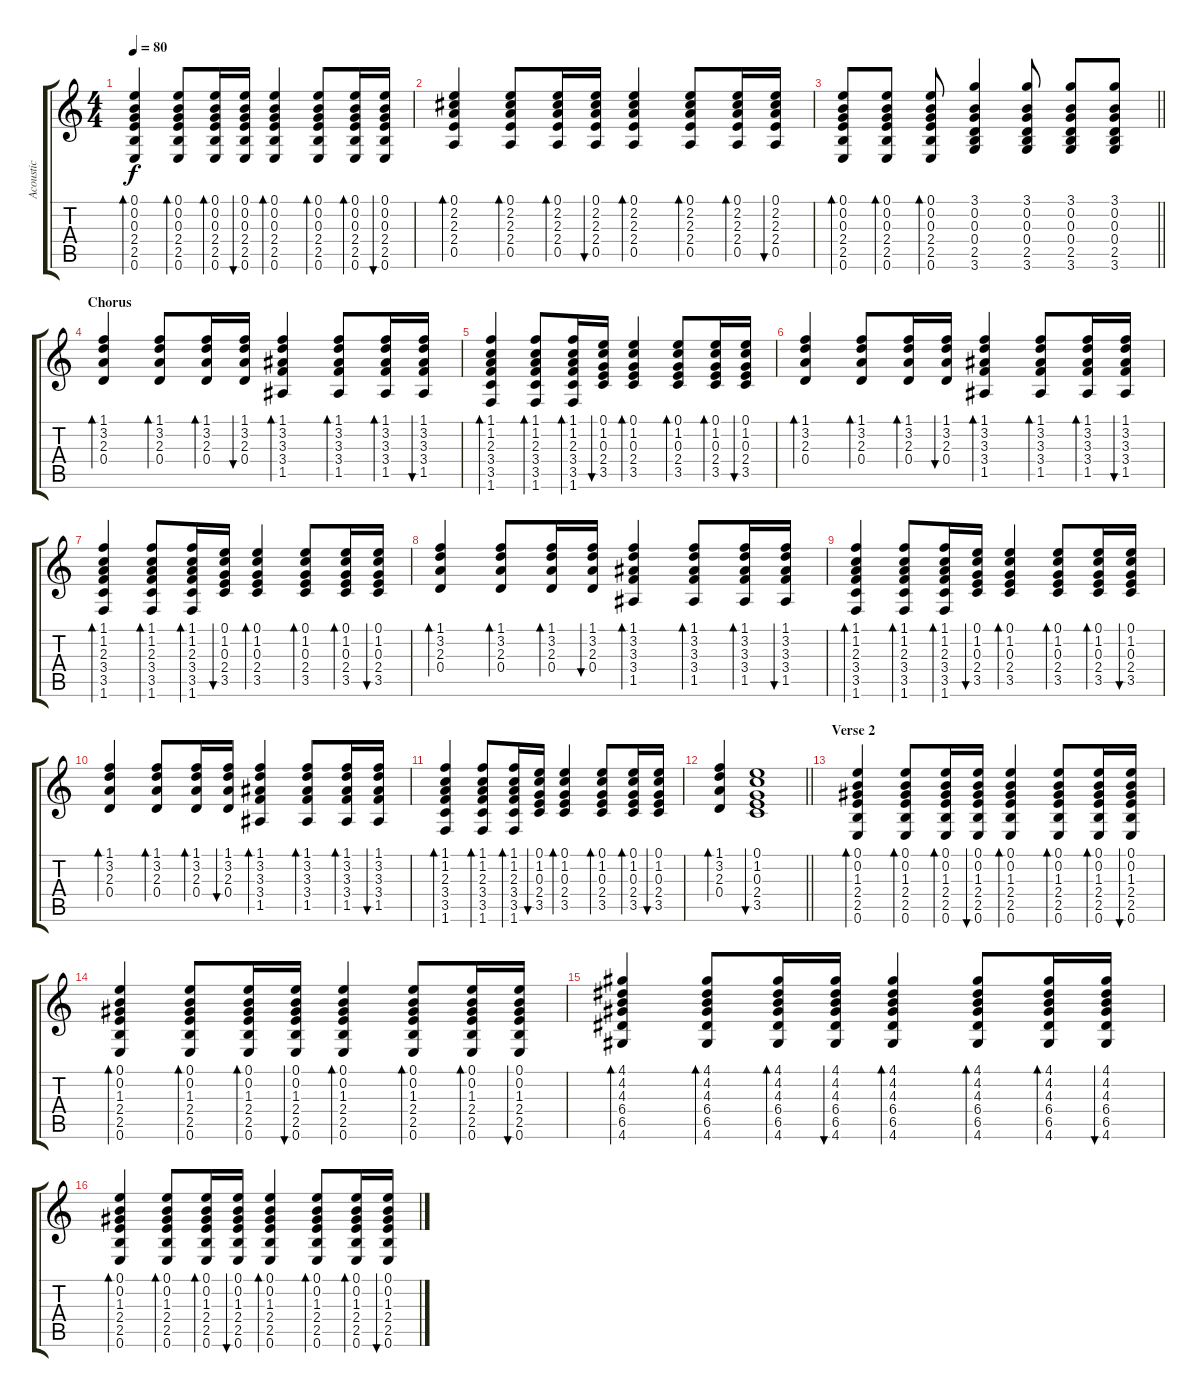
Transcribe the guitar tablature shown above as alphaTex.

\track ("Acoustic" "Acoustic") {instrument acousticguitarsteel}
\staff {score tabs}
\tuning (E4 B3 G3 D3 A2 E2) {hide}
\ts (4 4)
\tempo 80
\clef g2
\ks c
(0.1 0.2 0.3 2.4 2.5 0.6).4{bd 60 dy f instrument acousticguitarsteel} (0.1 0.2 0.3 2.4 2.5 0.6).8{bd 60} (0.1 0.2 0.3 2.4 2.5 0.6).16{bd 60} (0.1 0.2 0.3 2.4 2.5 0.6).16{bu 60} (0.1 0.2 0.3 2.4 2.5 0.6).4{bd 60 instrument acousticguitarsteel} (0.1 0.2 0.3 2.4 2.5 0.6).8{bd 60 instrument acousticguitarsteel} (0.1 0.2 0.3 2.4 2.5 0.6).16{bd 60 instrument acousticguitarsteel} (0.1 0.2 0.3 2.4 2.5 0.6).16{bu 60 instrument acousticguitarsteel} |
(0.1 2.2 2.3 2.4 0.5).4{bd 60} (0.1 2.2 2.3 2.4 0.5).8{bd 60} (0.1 2.2 2.3 2.4 0.5).16{bd 60} (0.1 2.2 2.3 2.4 0.5).16{bu 60} (0.1 2.2 2.3 2.4 0.5).4{bd 60} (0.1 2.2 2.3 2.4 0.5).8{bd 60} (0.1 2.2 2.3 2.4 0.5).16{bd 60} (0.1 2.2 2.3 2.4 0.5).16{bu 60} |
\barLineRight lightlight
(0.1 0.2 0.3 2.4 2.5 0.6).8{bd 60 instrument acousticguitarsteel} (0.1 0.2 0.3 2.4 2.5 0.6).8{bd 60} (0.1 0.2 0.3 2.4 2.5 0.6).8{bd 60} (3.1 0.2 0.3 0.4 2.5 3.6).4 (3.1 0.2 0.3 0.4 2.5 3.6).8 (3.1 0.2 0.3 0.4 2.5 3.6).8 (3.1 0.2 0.3 0.4 2.5 3.6).8 |
\section ("" "Chorus")
(1.1 3.2 2.3 0.4).4{bd 60 instrument acousticguitarsteel} (1.1 3.2 2.3 0.4).8{bd 60} (1.1 3.2 2.3 0.4).16{bd 60} (1.1 3.2 2.3 0.4).16{bu 60} (1.1 3.2 3.3 3.4 1.5).4{bd 60 instrument acousticguitarsteel} (1.1 3.2 3.3 3.4 1.5).8{bd 60 instrument acousticguitarsteel} (1.1 3.2 3.3 3.4 1.5).16{bd 60 instrument acousticguitarsteel} (1.1 3.2 3.3 3.4 1.5).16{bu 60 instrument acousticguitarsteel} |
(1.1 1.2 2.3 3.4 3.5 1.6).4{bd 60 instrument acousticguitarsteel} (1.1 1.2 2.3 3.4 3.5 1.6).8{bd 60} (1.1 1.2 2.3 3.4 3.5 1.6).16{bd 60} (0.1 1.2 0.3 2.4 3.5).16{bu 60} (0.1 1.2 0.3 2.4 3.5).4{bd 60 instrument acousticguitarsteel} (0.1 1.2 0.3 2.4 3.5).8{bd 60} (0.1 1.2 0.3 2.4 3.5).16{bd 60} (0.1 1.2 0.3 2.4 3.5).16{bu 60} |
(1.1 3.2 2.3 0.4).4{bd 60 instrument acousticguitarsteel} (1.1 3.2 2.3 0.4).8{bd 60} (1.1 3.2 2.3 0.4).16{bd 60} (1.1 3.2 2.3 0.4).16{bu 60} (1.1 3.2 3.3 3.4 1.5).4{bd 60 instrument acousticguitarsteel} (1.1 3.2 3.3 3.4 1.5).8{bd 60 instrument acousticguitarsteel} (1.1 3.2 3.3 3.4 1.5).16{bd 60 instrument acousticguitarsteel} (1.1 3.2 3.3 3.4 1.5).16{bu 60 instrument acousticguitarsteel} |
(1.1 1.2 2.3 3.4 3.5 1.6).4{bd 60 instrument acousticguitarsteel} (1.1 1.2 2.3 3.4 3.5 1.6).8{bd 60} (1.1 1.2 2.3 3.4 3.5 1.6).16{bd 60} (0.1 1.2 0.3 2.4 3.5).16{bu 60} (0.1 1.2 0.3 2.4 3.5).4{bd 60 instrument acousticguitarsteel} (0.1 1.2 0.3 2.4 3.5).8{bd 60} (0.1 1.2 0.3 2.4 3.5).16{bd 60} (0.1 1.2 0.3 2.4 3.5).16{bu 60} |
(1.1 3.2 2.3 0.4).4{bd 60 instrument acousticguitarsteel} (1.1 3.2 2.3 0.4).8{bd 60} (1.1 3.2 2.3 0.4).16{bd 60} (1.1 3.2 2.3 0.4).16{bu 60} (1.1 3.2 3.3 3.4 1.5).4{bd 60 instrument acousticguitarsteel} (1.1 3.2 3.3 3.4 1.5).8{bd 60 instrument acousticguitarsteel} (1.1 3.2 3.3 3.4 1.5).16{bd 60 instrument acousticguitarsteel} (1.1 3.2 3.3 3.4 1.5).16{bu 60 instrument acousticguitarsteel} |
(1.1 1.2 2.3 3.4 3.5 1.6).4{bd 60 instrument acousticguitarsteel} (1.1 1.2 2.3 3.4 3.5 1.6).8{bd 60} (1.1 1.2 2.3 3.4 3.5 1.6).16{bd 60} (0.1 1.2 0.3 2.4 3.5).16{bu 60} (0.1 1.2 0.3 2.4 3.5).4{bd 60 instrument acousticguitarsteel} (0.1 1.2 0.3 2.4 3.5).8{bd 60} (0.1 1.2 0.3 2.4 3.5).16{bd 60} (0.1 1.2 0.3 2.4 3.5).16{bu 60} |
(1.1 3.2 2.3 0.4).4{bd 60 instrument acousticguitarsteel} (1.1 3.2 2.3 0.4).8{bd 60} (1.1 3.2 2.3 0.4).16{bd 60} (1.1 3.2 2.3 0.4).16{bu 60} (1.1 3.2 3.3 3.4 1.5).4{bd 60 instrument acousticguitarsteel} (1.1 3.2 3.3 3.4 1.5).8{bd 60 instrument acousticguitarsteel} (1.1 3.2 3.3 3.4 1.5).16{bd 60 instrument acousticguitarsteel} (1.1 3.2 3.3 3.4 1.5).16{bu 60 instrument acousticguitarsteel} |
(1.1 1.2 2.3 3.4 3.5 1.6).4{bd 60 instrument acousticguitarsteel} (1.1 1.2 2.3 3.4 3.5 1.6).8{bd 60} (1.1 1.2 2.3 3.4 3.5 1.6).16{bd 60} (0.1 1.2 0.3 2.4 3.5).16{bu 60} (0.1 1.2 0.3 2.4 3.5).4{bd 60 instrument acousticguitarsteel} (0.1 1.2 0.3 2.4 3.5).8{bd 60} (0.1 1.2 0.3 2.4 3.5).16{bd 60} (0.1 1.2 0.3 2.4 3.5).16{bu 60} |
\barLineRight lightlight
(1.1 3.2 2.3 0.4).4{bd 60 instrument acousticguitarsteel} (0.1 1.2 0.3 2.4 3.5).1{bu 60} |
\section ("" "Verse 2")
(0.1 0.2 1.3 2.4 2.5 0.6).4{bd 60 instrument acousticguitarsteel} (0.1 0.2 1.3 2.4 2.5 0.6).8{bd 60} (0.1 0.2 1.3 2.4 2.5 0.6).16{bd 60} (0.1 0.2 1.3 2.4 2.5 0.6).16{bu 60} (0.1 0.2 1.3 2.4 2.5 0.6).4{bd 60 instrument acousticguitarsteel} (0.1 0.2 1.3 2.4 2.5 0.6).8{bd 60 instrument acousticguitarsteel} (0.1 0.2 1.3 2.4 2.5 0.6).16{bd 60 instrument acousticguitarsteel} (0.1 0.2 1.3 2.4 2.5 0.6).16{bu 60 instrument acousticguitarsteel} |
(0.1 0.2 1.3 2.4 2.5 0.6).4{bd 60 instrument acousticguitarsteel} (0.1 0.2 1.3 2.4 2.5 0.6).8{bd 60} (0.1 0.2 1.3 2.4 2.5 0.6).16{bd 60} (0.1 0.2 1.3 2.4 2.5 0.6).16{bu 60} (0.1 0.2 1.3 2.4 2.5 0.6).4{bd 60 instrument acousticguitarsteel} (0.1 0.2 1.3 2.4 2.5 0.6).8{bd 60 instrument acousticguitarsteel} (0.1 0.2 1.3 2.4 2.5 0.6).16{bd 60 instrument acousticguitarsteel} (0.1 0.2 1.3 2.4 2.5 0.6).16{bu 60 instrument acousticguitarsteel} |
(4.1 4.2 4.3 6.4 6.5 4.6).4{bd 60 instrument acousticguitarsteel} (4.1 4.2 4.3 6.4 6.5 4.6).8{bd 60} (4.1 4.2 4.3 6.4 6.5 4.6).16{bd 60} (4.1 4.2 4.3 6.4 6.5 4.6).16{bu 60} (4.1 4.2 4.3 6.4 6.5 4.6).4{bd 60 instrument acousticguitarsteel} (4.1 4.2 4.3 6.4 6.5 4.6).8{bd 60 instrument acousticguitarsteel} (4.1 4.2 4.3 6.4 6.5 4.6).16{bd 60 instrument acousticguitarsteel} (4.1 4.2 4.3 6.4 6.5 4.6).16{bu 60 instrument acousticguitarsteel} |
(0.1 0.2 1.3 2.4 2.5 0.6).4{bd 60 instrument acousticguitarsteel} (0.1 0.2 1.3 2.4 2.5 0.6).8{bd 60} (0.1 0.2 1.3 2.4 2.5 0.6).16{bd 60} (0.1 0.2 1.3 2.4 2.5 0.6).16{bu 60} (0.1 0.2 1.3 2.4 2.5 0.6).4{bd 60 instrument acousticguitarsteel} (0.1 0.2 1.3 2.4 2.5 0.6).8{bd 60 instrument acousticguitarsteel} (0.1 0.2 1.3 2.4 2.5 0.6).16{bd 60 instrument acousticguitarsteel} (0.1 0.2 1.3 2.4 2.5 0.6).16{bu 60 instrument acousticguitarsteel}
